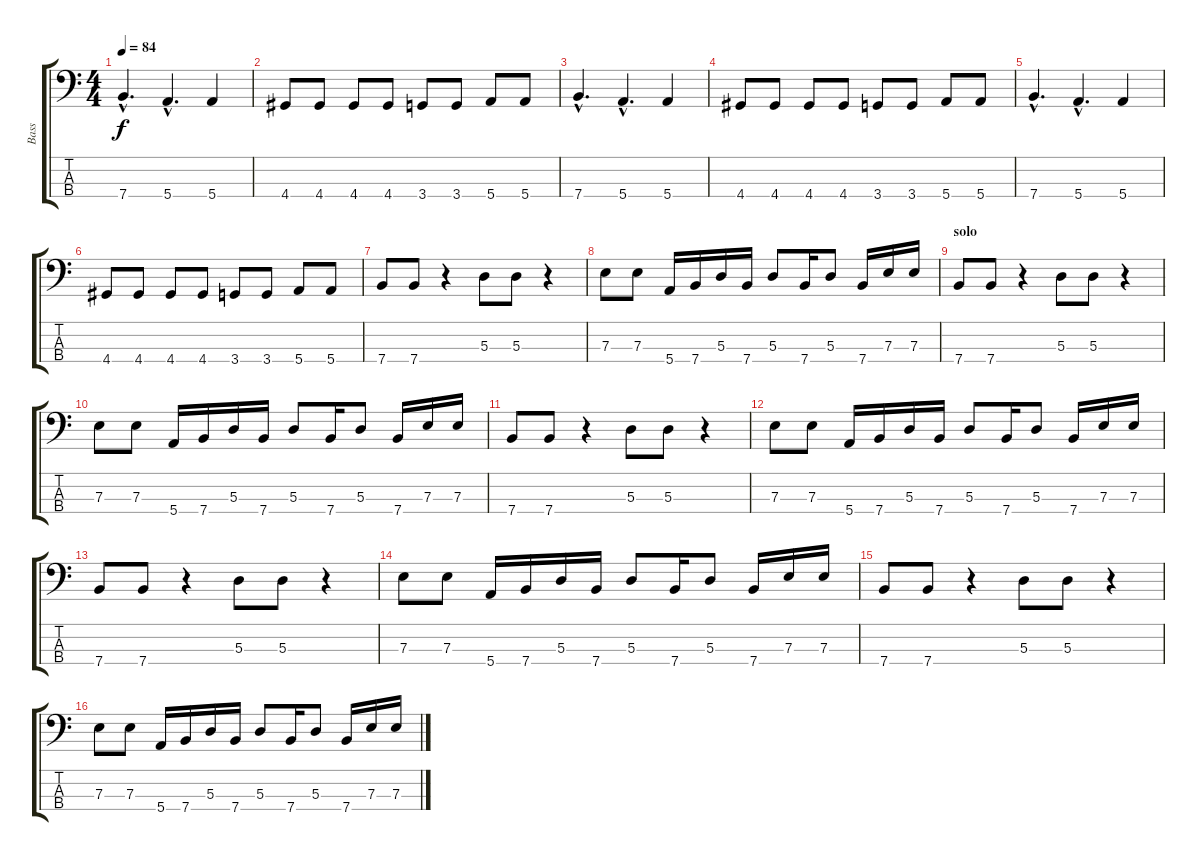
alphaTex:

\track ("Bass" "Bass") {instrument electricbasspick}
\staff {score tabs}
\tuning (G2 D2 A1 E1) {hide}
\ts (4 4)
\tempo 84
\clef f4
\ks c
7.4{hac}.4{d dy f} 5.4{hac}.4{d} 5.4.4 |
4.4.8 4.4.8 4.4.8 4.4.8 3.4.8 3.4.8 5.4.8 5.4.8 |
7.4{hac}.4{d} 5.4{hac}.4{d} 5.4.4 |
4.4.8 4.4.8 4.4.8 4.4.8 3.4.8 3.4.8 5.4.8 5.4.8 |
7.4{hac}.4{d} 5.4{hac}.4{d} 5.4.4 |
4.4.8 4.4.8 4.4.8 4.4.8 3.4.8 3.4.8 5.4.8 5.4.8 |
7.4.8 7.4.8 r.4 5.3.8 5.3.8 r.4 |
7.3.8 7.3.8 5.4.16 7.4.16 5.3.16 7.4.16 5.3.8 7.4.16 5.3.8 7.4.16 7.3.16 7.3.16 |
\section ("" "solo")
7.4.8 7.4.8 r.4 5.3.8 5.3.8 r.4 |
7.3.8 7.3.8 5.4.16 7.4.16 5.3.16 7.4.16 5.3.8 7.4.16 5.3.8 7.4.16 7.3.16 7.3.16 |
7.4.8 7.4.8 r.4 5.3.8 5.3.8 r.4 |
7.3.8 7.3.8 5.4.16 7.4.16 5.3.16 7.4.16 5.3.8 7.4.16 5.3.8 7.4.16 7.3.16 7.3.16 |
7.4.8 7.4.8 r.4 5.3.8 5.3.8 r.4 |
7.3.8 7.3.8 5.4.16 7.4.16 5.3.16 7.4.16 5.3.8 7.4.16 5.3.8 7.4.16 7.3.16 7.3.16 |
7.4.8 7.4.8 r.4 5.3.8 5.3.8 r.4 |
7.3.8 7.3.8 5.4.16 7.4.16 5.3.16 7.4.16 5.3.8 7.4.16 5.3.8 7.4.16 7.3.16 7.3.16
